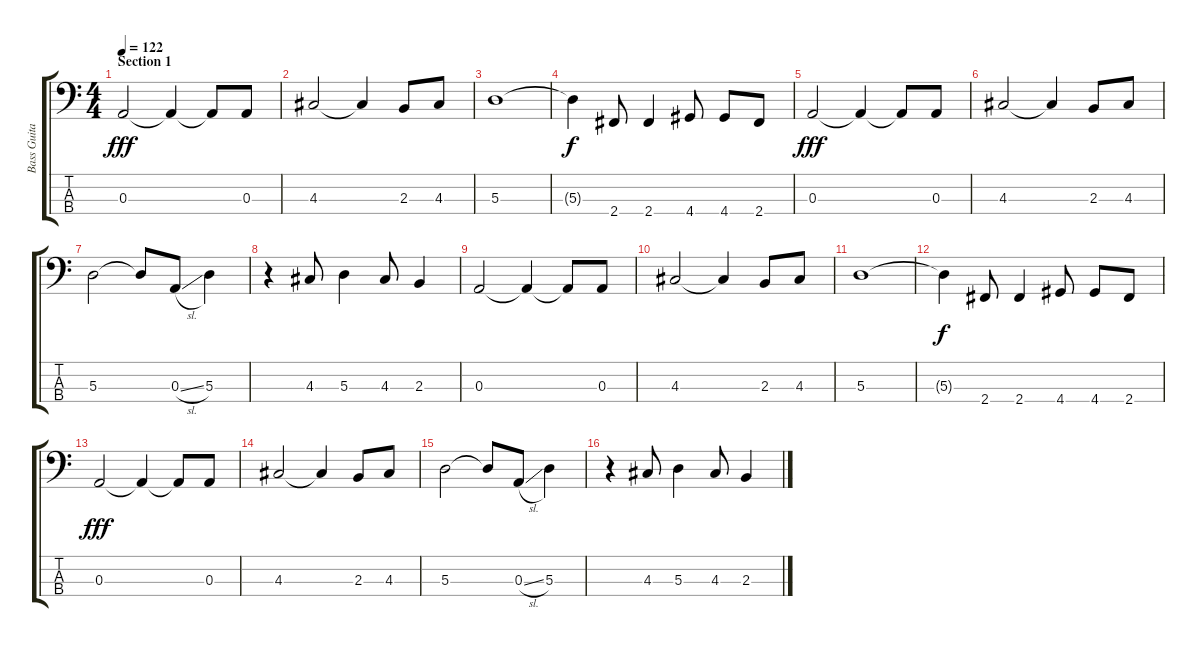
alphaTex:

\track ("Bass Guitar" "Bass Guita") {instrument electricbassfinger}
\staff {score tabs}
\tuning (G2 D2 A1 E1) {hide}
\ts (4 4)
\section ("" "Section 1")
\tempo 122
\clef f4
\ks c
0.3.2{dy fff} 0.3{t}.4 0.3{t}.8 0.3.8 |
4.3.2 4.3{t}.4 2.3.8 4.3.8 |
5.3.1 |
5.3{t}.4{dy f} 2.4.8 2.4.4 4.4.8 4.4.8 2.4.8 |
0.3.2{dy fff} 0.3{t}.4 0.3{t}.8 0.3.8 |
4.3.2 4.3{t}.4 2.3.8 4.3.8 |
5.3.2 5.3{t}.8 0.3{sl}.8 5.3.4 |
r.4 4.3.8 5.3.4 4.3.8 2.3.4 |
0.3.2 0.3{t}.4 0.3{t}.8 0.3.8 |
4.3.2 4.3{t}.4 2.3.8 4.3.8 |
5.3.1 |
5.3{t}.4{dy f} 2.4.8 2.4.4 4.4.8 4.4.8 2.4.8 |
0.3.2{dy fff} 0.3{t}.4 0.3{t}.8 0.3.8 |
4.3.2 4.3{t}.4 2.3.8 4.3.8 |
5.3.2 5.3{t}.8 0.3{sl}.8 5.3.4 |
r.4 4.3.8 5.3.4 4.3.8 2.3.4
